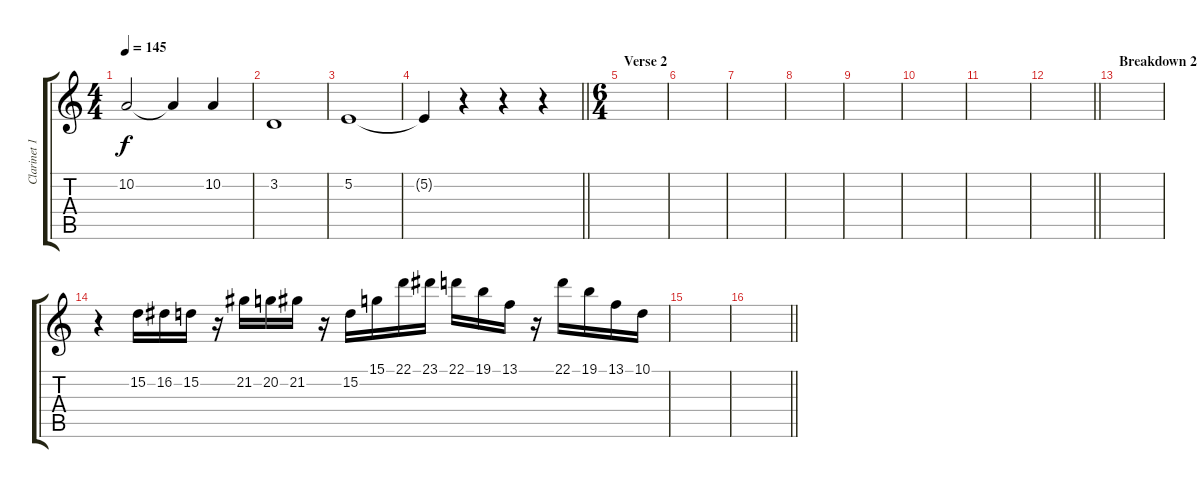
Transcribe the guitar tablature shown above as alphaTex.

\track ("Clarinet 1" "Clarinet 1") {instrument clarinet}
\staff {score tabs}
\tuning (E4 B3 G3 D3 A2 D2) {hide}
\ts (4 4)
\tempo 145
\clef g2
\ks c
10.2.2{dy f} 10.2{t}.4 10.2.4 |
3.2.1 |
5.2.1 |
\barLineRight lightlight
5.2{t}.4 r.4 r.4 r.4 |
\ts (6 4)
\section ("" "Verse 2")
|
|
|
|
|
|
|
\barLineRight lightlight
|
\section ("" "Breakdown 2")
|
r.4 15.2.16 16.2.16 15.2.16 r.16 21.2.16 20.2.16 21.2.16 r.16 15.2.16 15.1.16 22.1.16 23.1.16 22.1.16 19.1.16 13.1.16 r.16 22.1.16 19.1.16 13.1.16 10.1.16 |
|
\barLineRight lightlight
